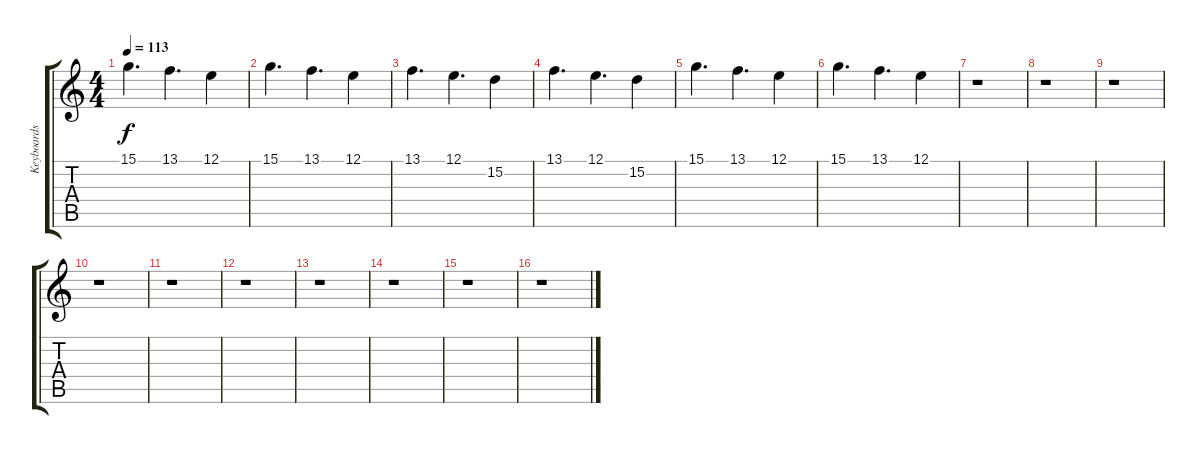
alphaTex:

\track ("Keyboards 2" "Keyboards ") {instrument lead1square}
\staff {score tabs}
\tuning (E4 B3 G3 D3 A2 E2) {hide}
\ts (4 4)
\tempo 113
\clef g2
\ks c
15.1.4{d dy f} 13.1.4{d} 12.1.4 |
15.1.4{d} 13.1.4{d} 12.1.4 |
13.1.4{d} 12.1.4{d} 15.2.4 |
13.1.4{d} 12.1.4{d} 15.2.4 |
15.1.4{d} 13.1.4{d} 12.1.4 |
15.1.4{d} 13.1.4{d} 12.1.4 |
r.1 |
r.1 |
r.1 |
r.1 |
r.1 |
r.1 |
r.1 |
r.1 |
r.1 |
r.1
